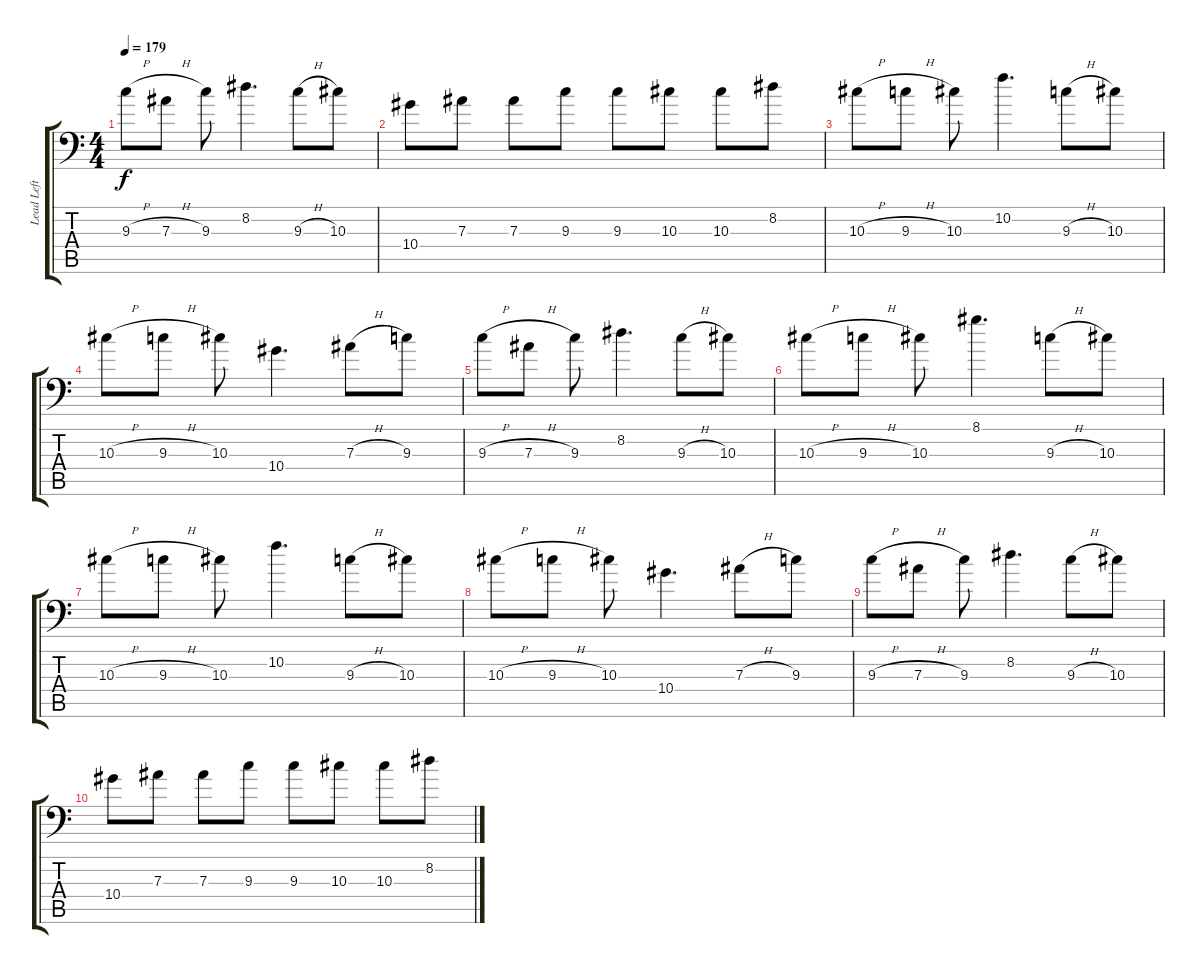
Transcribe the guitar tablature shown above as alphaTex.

\track ("Lead Left 1" "Lead Left ") {instrument distortionguitar}
\staff {score tabs}
\tuning (C4 G3 Eb3 Bb2 F2 Bb1) {hide}
\ts (4 4)
\tempo 179
\clef f4
\ks c
9.3{h}.8{dy f} 7.3{h}.8 9.3.8 8.2.4{d} 9.3{h}.8 10.3.8 |
10.4.8 7.3.8 7.3.8 9.3.8 9.3.8 10.3.8 10.3.8 8.2.8 |
10.3{h}.8 9.3{h}.8 10.3.8 10.2.4{d} 9.3{h}.8 10.3.8 |
10.3{h}.8 9.3{h}.8 10.3.8 10.4.4{d} 7.3{h}.8 9.3.8 |
9.3{h}.8 7.3{h}.8 9.3.8 8.2.4{d} 9.3{h}.8 10.3.8 |
10.3{h}.8 9.3{h}.8 10.3.8 8.1.4{d} 9.3{h}.8 10.3.8 |
10.3{h}.8 9.3{h}.8 10.3.8 10.2.4{d} 9.3{h}.8 10.3.8 |
10.3{h}.8 9.3{h}.8 10.3.8 10.4.4{d} 7.3{h}.8 9.3.8 |
9.3{h}.8 7.3{h}.8 9.3.8 8.2.4{d} 9.3{h}.8 10.3.8 |
10.4.8 7.3.8 7.3.8 9.3.8 9.3.8 10.3.8 10.3.8 8.2.8
